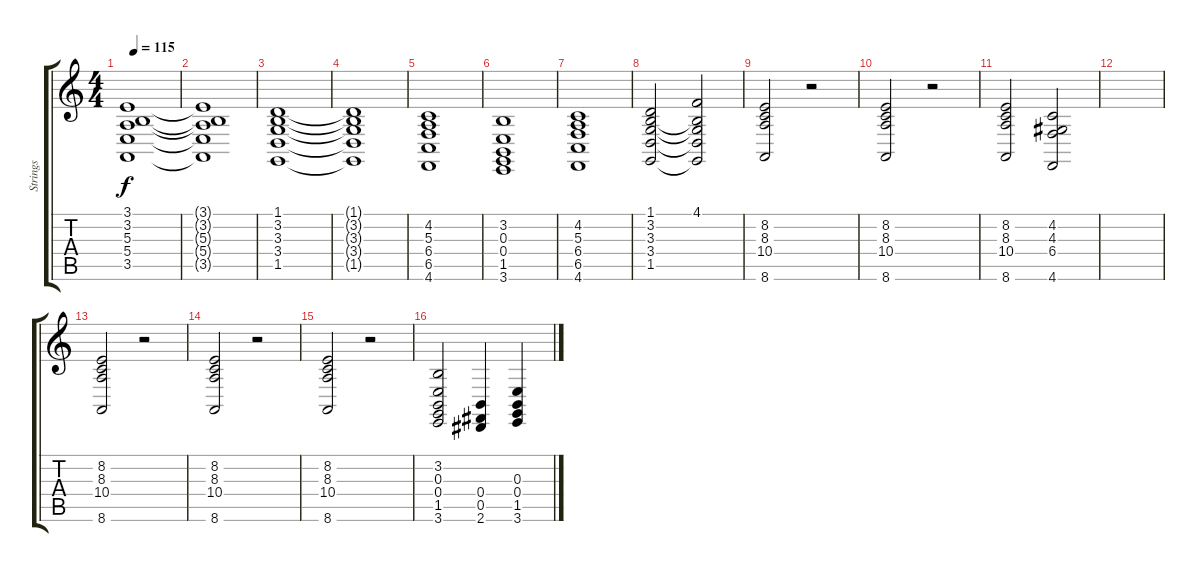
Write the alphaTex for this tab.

\track ("Strings" "Strings") {instrument synthstrings1}
\staff {score tabs}
\tuning (Db4 Ab3 E3 B2 Gb2 Db2) {hide}
\ts (4 4)
\tempo 115
\clef g2
\ks c
(3.1 3.2 5.3 5.4 3.5).1{dy f} |
(3.1{t} 3.2{t} 5.3{t} 5.4{t} 3.5{t}).1 |
(1.1 3.2 3.3 3.4 1.5).1 |
(1.1{t} 3.2{t} 3.3{t} 3.4{t} 1.5{t}).1 |
(4.2 5.3 6.4 6.5 4.6).1 |
(3.2 0.3 0.4 1.5 3.6).1 |
(4.2 5.3 6.4 6.5 4.6).1 |
(1.1 3.2 3.3 3.4 1.5).2 (4.1 3.2{t} 3.3{t} 3.4{t} 1.5{t}).2 |
(8.2 8.3 10.4 8.6).2 r.2 |
(8.2 8.3 10.4 8.6).2 r.2 |
(8.2 8.3 10.4 8.6).2 (4.2 4.3 6.4 4.6).2 |
|
(8.2 8.3 10.4 8.6).2 r.2 |
(8.2 8.3 10.4 8.6).2 r.2 |
(8.2 8.3 10.4 8.6).2 r.2 |
(3.2 0.3 0.4 1.5 3.6).2 (0.4 0.5 2.6).4 (0.3 0.4 1.5 3.6).4
